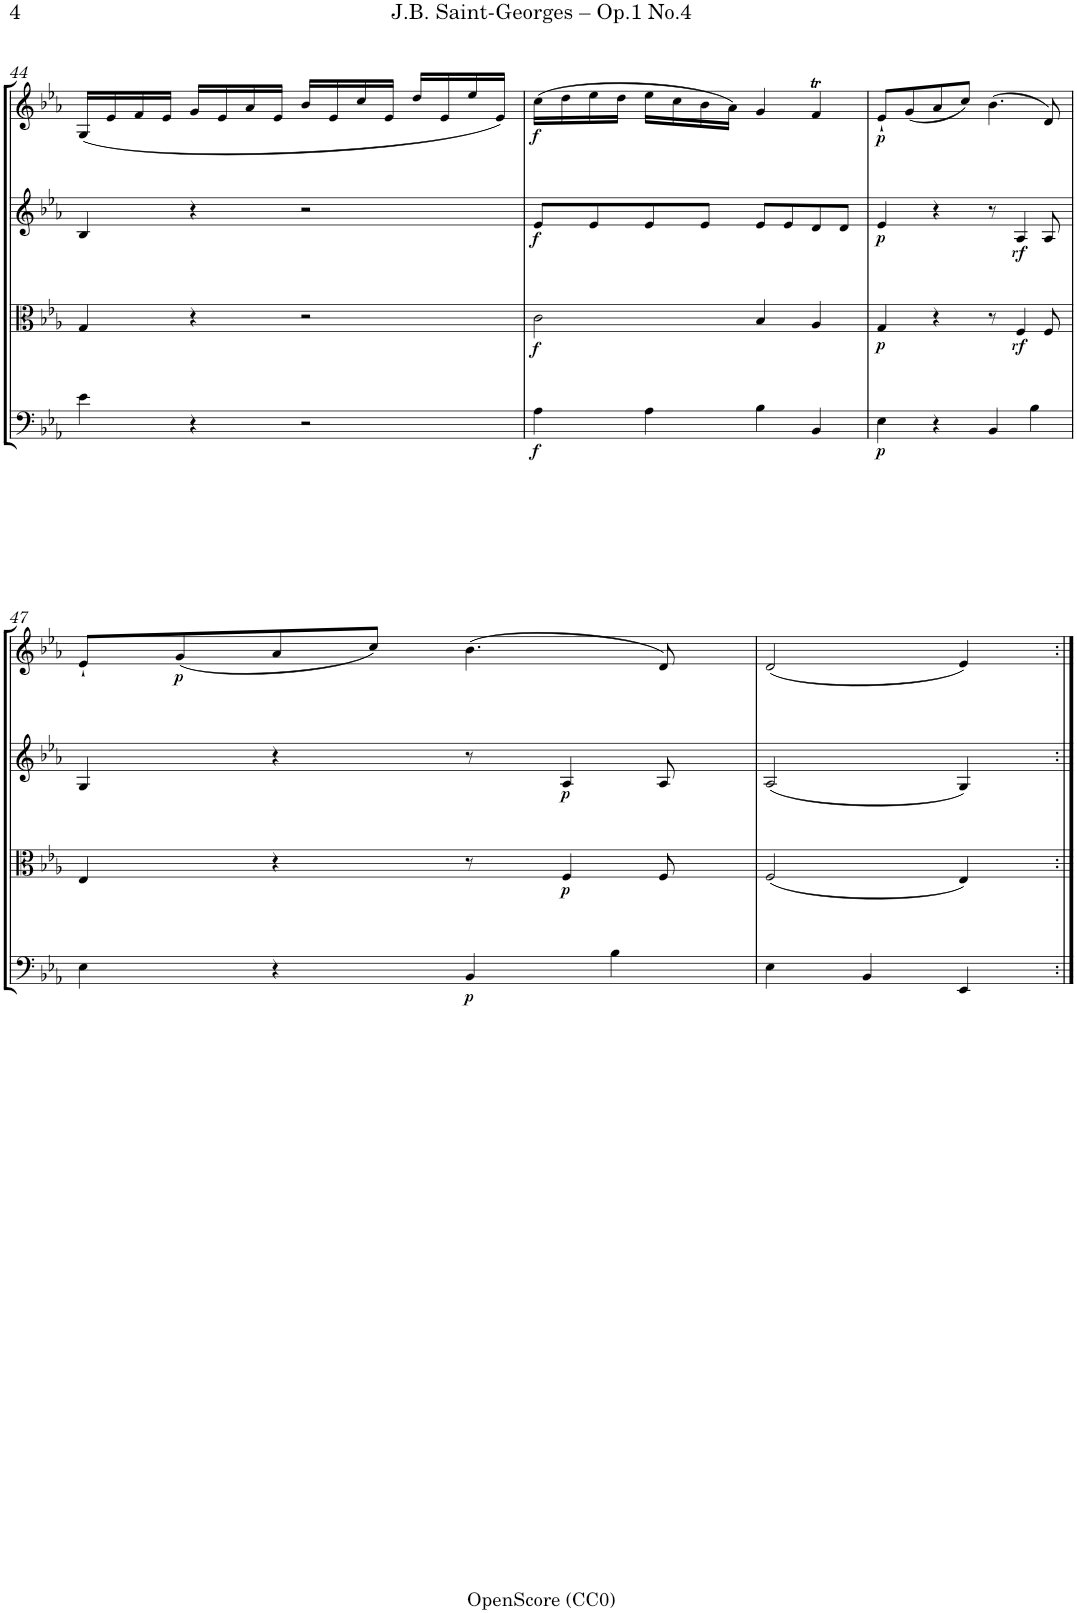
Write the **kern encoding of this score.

**kern	**dynam	**kern	**dynam	**kern	**dynam	**kern	**dynam
*part4	*part4	*part3	*part3	*part2	*part2	*part1	*part1
*staff4	*staff4	*staff3	*staff3	*staff2	*staff2	*staff1	*staff1
*I"Violoncello	*	*I"Viola	*	*I"Violin 2	*	*I"Violin 1	*
*I'Vc	*	*I'Vla	*	*I'Vln	*	*I'Vln	*
!!LO:PB:g=z
*clefF4	*	*clefC3	*	*clefG2	*	*clefG2	*
*k[b-e-a-]	*	*k[b-e-a-]	*	*k[b-e-a-]	*	*k[b-e-a-]	*
*M2/2	*	*M2/2	*	*M2/2	*	*M2/2	*
*met(c|)	*	*met(c|)	*	*met(c|)	*	*met(c|)	*
=44	=44	=44	=44	=44	=44	=44	=44
4e-\	.	4G/	.	4B-/	.	(<16G/LL	.
.	.	.	.	.	.	16e-/	.
.	.	.	.	.	.	16f/	.
.	.	.	.	.	.	16e-/JJ	.
4r	.	4r	.	4r	.	16g/LL	.
.	.	.	.	.	.	16e-/	.
.	.	.	.	.	.	16a-/	.
.	.	.	.	.	.	16e-/JJ	.
2r	.	2r	.	2r	.	16b-/LL	.
.	.	.	.	.	.	16e-/	.
.	.	.	.	.	.	16cc/	.
.	.	.	.	.	.	16e-/JJ	.
.	.	.	.	.	.	16dd/LL	.
.	.	.	.	.	.	16e-/	.
.	.	.	.	.	.	16ee-/	.
.	.	.	.	.	.	16e-/JJ)	.
=45	=45	=45	=45	=45	=45	=45	=45
!	!LO:DY:b	!	!LO:DY:b	!	!LO:DY:b	!	!LO:DY:b
4A-\	f	2c\	f	8e-/L	f	(16cc\LL	f
.	.	.	.	.	.	16dd\	.
.	.	.	.	8e-/	.	16ee-\	.
.	.	.	.	.	.	16dd\JJ	.
4A-\	.	.	.	8e-/	.	16ee-\LL	.
.	.	.	.	.	.	16cc\	.
.	.	.	.	8e-/J	.	16b-\	.
.	.	.	.	.	.	16a-\JJ)	.
4B-\	.	4B-/	.	8e-/L	.	4g/	.
.	.	.	.	8e-/	.	.	.
4BB-/	.	4A-/	.	8d/	.	4fT/	.
.	.	.	.	8d/J	.	.	.
=46	=46	=46	=46	=46	=46	=46	=46
!	!LO:DY:b	!	!LO:DY:b	!	!LO:DY:b	!	!LO:DY:b
4E-\	p	4G/	p	4e-/	p	8e-`/L	p
.	.	.	.	.	.	(<8g/	.
4r	.	4r	.	4r	.	8a-/	.
.	.	.	.	.	.	8cc/J)	.
4BB-/	.	8r	.	8r	.	(>4.b-\	.
!	!	!	!LO:DY:b	!	!LO:DY:b	!	!
.	.	4F/	rf	4A-/	rf	.	.
4B-\	.	.	.	.	.	.	.
.	.	8F/	.	8A-/	.	8d/)	.
!!LO:LB:g=z
=47	=47	=47	=47	=47	=47	=47	=47
4E-\	.	4E-/	.	4G/	.	8e-`/L	.
!	!	!	!	!	!	!	!LO:DY:b
.	.	.	.	.	.	(<8g/	p
4r	.	4r	.	4r	.	8a-/	.
.	.	.	.	.	.	8cc/J)	.
!	!LO:DY:b	!	!	!	!	!	!
4BB-/	p	8r	.	8r	.	(>4.b-\	.
!	!	!	!LO:DY:b	!	!LO:DY:b	!	!
.	.	4F/	p	4A-/	p	.	.
4B-\	.	.	.	.	.	.	.
.	.	8F/	.	8A-/	.	8d/)	.
=48	=48	=48	=48	=48	=48	=48	=48
4E-\	.	(2F/	.	(2A-/	.	(<2d/	.
4BB-/	.	.	.	.	.	.	.
4EE-/	.	4E-/)	.	4G/)	.	4e-/)	.
=:|!	=:|!	=:|!	=:|!	=:|!	=:|!	=:|!	=:|!
*-	*-	*-	*-	*-	*-	*-	*-
